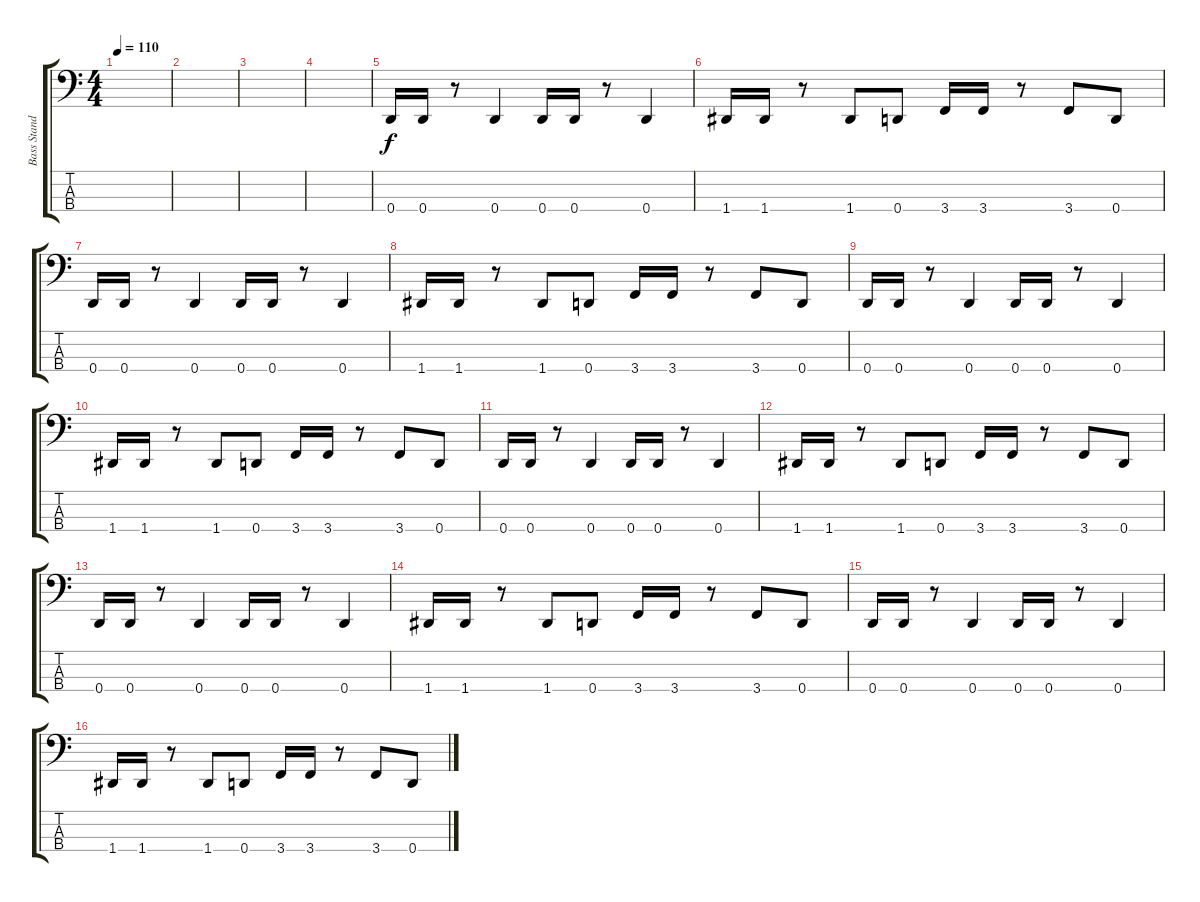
\track ("Bass Standard" "Bass Stand") {instrument slapbass2}
\staff {score tabs}
\tuning (F2 C2 G1 D1) {hide}
\ts (4 4)
\tempo 110
\clef f4
\ks c
|
|
|
|
0.4.16 0.4.16 r.8 0.4.4 0.4.16 0.4.16 r.8 0.4.4 |
1.4.16 1.4.16 r.8 1.4.8 0.4.8 3.4.16 3.4.16 r.8 3.4.8 0.4.8 |
0.4.16 0.4.16 r.8 0.4.4 0.4.16 0.4.16 r.8 0.4.4 |
1.4.16 1.4.16 r.8 1.4.8 0.4.8 3.4.16 3.4.16 r.8 3.4.8 0.4.8 |
0.4.16 0.4.16 r.8 0.4.4 0.4.16 0.4.16 r.8 0.4.4 |
1.4.16 1.4.16 r.8 1.4.8 0.4.8 3.4.16 3.4.16 r.8 3.4.8 0.4.8 |
0.4.16 0.4.16 r.8 0.4.4 0.4.16 0.4.16 r.8 0.4.4 |
1.4.16 1.4.16 r.8 1.4.8 0.4.8 3.4.16 3.4.16 r.8 3.4.8 0.4.8 |
0.4.16 0.4.16 r.8 0.4.4 0.4.16 0.4.16 r.8 0.4.4 |
1.4.16 1.4.16 r.8 1.4.8 0.4.8 3.4.16 3.4.16 r.8 3.4.8 0.4.8 |
0.4.16 0.4.16 r.8 0.4.4 0.4.16 0.4.16 r.8 0.4.4 |
1.4.16 1.4.16 r.8 1.4.8 0.4.8 3.4.16 3.4.16 r.8 3.4.8 0.4.8
